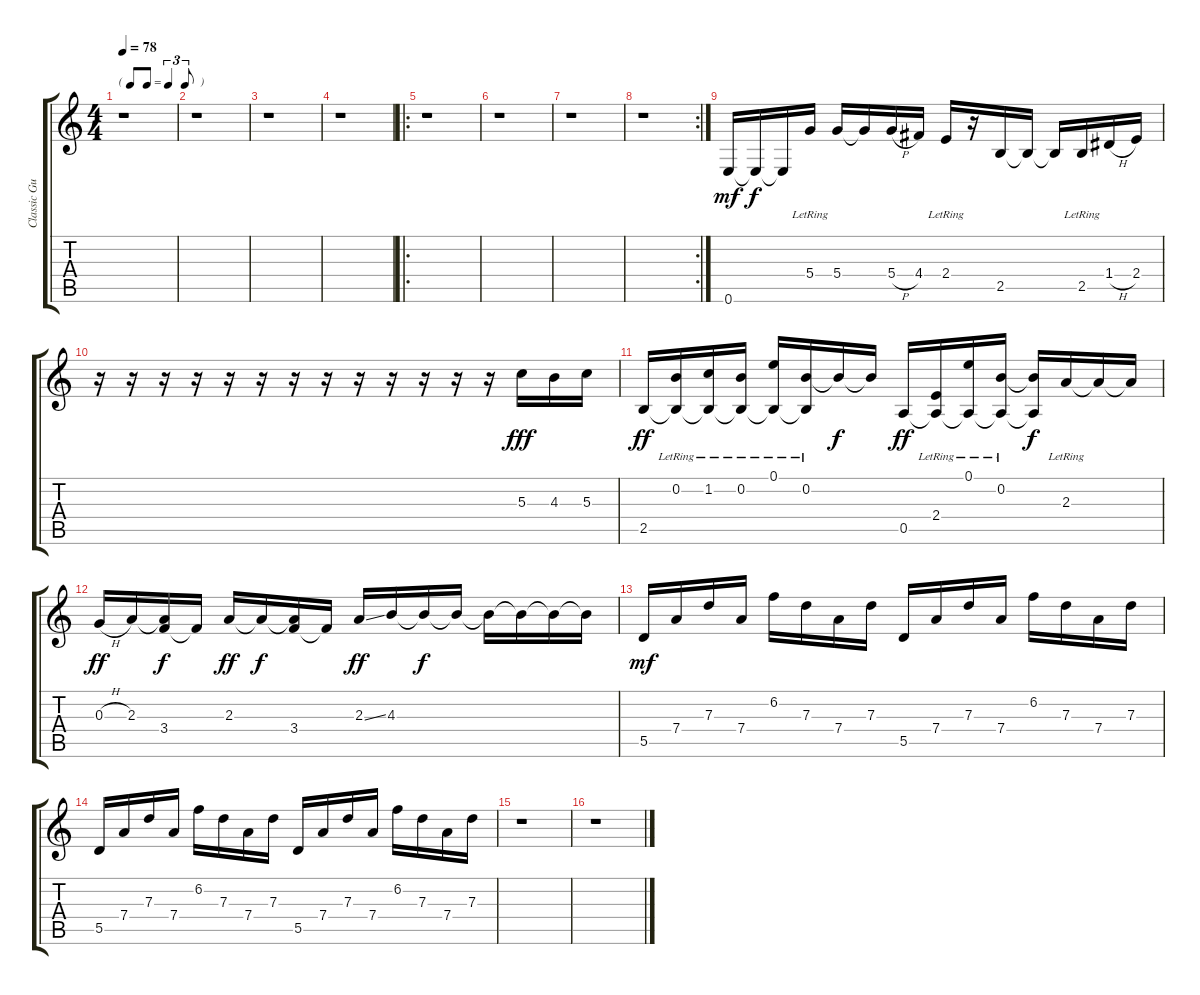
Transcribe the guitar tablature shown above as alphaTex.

\track ("Classic Guitar" "Classic Gu") {instrument acousticguitarnylon}
\staff {score tabs}
\tuning (E4 B3 G3 D3 A2 E2) {hide}
\ts (4 4)
\tf triplet8th
\tempo 78
\clef g2
\ks c
r.1{dy mf instrument acousticguitarnylon} |
r.1 |
r.1 |
r.1 |
\ro
r.1 |
r.1 |
r.1 |
\rc 2
r.1 |
0.6.16 0.6{t}.16{dy f} 0.6{t}.16 5.4{lr}.16 5.4.16 5.4{t}.16 5.4{h}.16 4.4.16 2.4{lr}.16 r.16 2.5.16 2.5{t}.16 2.5{t}.16 2.5{lr}.16 1.4{h}.16 2.4.16 |
r.16 r.16 r.16 r.16 r.16 r.16 r.16 r.16 r.16 r.16 r.16 r.16 r.16 5.3.16{dy fff} 4.3.16 5.3.16 |
2.5.16{dy ff} (0.2{lr} 2.5{t}).16 (1.2{lr} 2.5{t}).16 (0.2{lr} 2.5{t}).16 (0.1{lr} 2.5{t}).16 (0.2{lr} 2.5{t}).16 0.2{t}.16{dy f} 0.2{t}.16 0.5.16{dy ff} (2.4{lr} 0.5{t}).16 (0.1{lr} 0.5{t}).16 (0.2{lr} 0.5{t}).16 (0.2{t} 0.5{t}).16{dy f} 2.3{lr}.16 2.3{t}.16 2.3{t}.16 |
0.3{h}.16{dy ff} 2.3.16 (2.3{t} 3.4).16{dy f} 3.4{t}.16 2.3.16{dy ff} 2.3{t}.16{dy f} (2.3{t} 3.4).16 3.4{t}.16 2.3{ss}.16{dy ff} 4.3.16 4.3{t}.16{dy f} 4.3{t}.16 4.3{t}.16 4.3{t}.16 4.3{t}.16 4.3{t}.16 |
5.5.16{dy mf volume 11} 7.4.16 7.3.16{volume 12} 7.4.16 6.2.16{volume 13} 7.3.16 7.4.16 7.3.16{volume 14} 5.5.16 7.4.16 7.3.16 7.4.16{volume 15} 6.2.16 7.3.16 7.4.16 7.3.16 |
5.5.16{volume 16} 7.4.16 7.3.16 7.4.16 6.2.16 7.3.16 7.4.16 7.3.16 5.5.16 7.4.16 7.3.16 7.4.16 6.2.16 7.3.16 7.4.16 7.3.16 |
r.1 |
r.1
